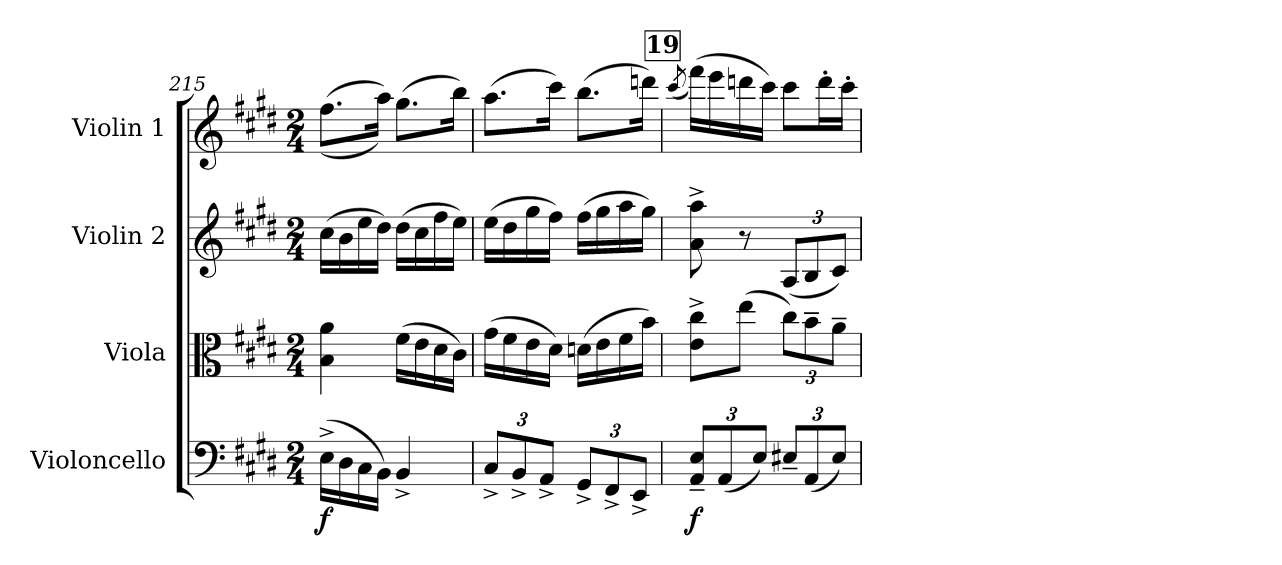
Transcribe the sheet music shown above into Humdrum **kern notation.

**kern	**dynam	**kern	**dynam	**kern	**kern
*part4	*part4	*part3	*part3	*part2	*part1
*staff4	*staff4	*staff3	*staff3	*staff2	*staff1
*I"Violoncello	*	*I"Viola	*	*I"Violin 2	*I"Violin 1
*I'Vc	*	*I'Vla	*	*I'Vln	*I'Vln
!!LO:LB:g=z
*clefF4	*	*clefC3	*	*clefG2	*clefG2
*k[f#c#g#d#]	*	*k[f#c#g#d#]	*	*k[f#c#g#d#]	*k[f#c#g#d#]
*M2/4	*	*M2/4	*	*M2/4	*M2/4
=215	=215	=215	=215	=215	=215
!	!LO:DY:b	!	!	!	!
(16E^\LL	f	4B\ 4a\	.	(16cc#\LL	((8.ff#\L
16D#\	.	.	.	16b\	.
16C#\	.	.	.	16ee\	.
16BB\JJ)	.	.	.	16dd#\JJ)	16aa\Jk))
4BB^/	.	(16f#\LL	.	(16dd#\LL	(8.gg#\L
.	.	16e\	.	16cc#\	.
.	.	16d#\	.	16ff#\	.
.	.	16c#\JJ)	.	16ee\JJ)	16bb\Jk)
=216	=216	=216	=216	=216	=216
*Xbrackettup	*	*	*	*	*
12C#^/L	.	(16g#\LL	.	(16ee\LL	(8.aa\L
.	.	16f#\	.	16dd#\	.
12BB^/	.	.	.	.	.
.	.	16e\	.	16gg#\	.
12AA^/J	.	.	.	.	.
.	.	16d#\JJ)	.	16ff#\JJ)	16ccc#\Jk)
12GG#^/L	.	(16dn\LL	.	(16ff#\LL	(8.bb\L
.	.	16e\	.	16gg#\	.
12FF#^/	.	.	.	.	.
.	.	16f#\	.	16aa\	.
12EE^/J	.	.	.	.	.
.	.	16b\JJ)	.	16gg#\JJ)	16dddn\Jk)
!!LO:REH:place=s1:a:B:cj:fs=14:t=19
=217	=217	=217	=217	=217	=217
.	.	.	.	.	(8qccc#/
!	!LO:DY:b	!	!LO:DY:b	!	!
!	!	!	!LO:DY:n=1:b	!	!
12AA/~ 12E/~L	f	8e\^ 8cc#\^L	f other-dynamics	8a\^ 8aa\^	(16fff#\LL)
.	.	.	.	.	16eee\
(12AA/	.	.	.	.	.
.	.	(8ee\J	.	8r	16dddn\
12E/J)	.	.	.	.	.
.	.	.	.	.	16ccc#\JJ)
*	*	*Xbrackettup	*	*Xbrackettup	*
12E#X~/L	.	12cc#\L)	.	(12A/L	8ccc#\L
(12AA/	.	12b~\	.	12B/	.
.	.	.	.	.	16ddd'\L
12E#/J)	.	12a~\J	.	12c#/J)	.
.	.	.	.	.	16ccc#'\JJ
=	=	=	=	=	=
*-	*-	*-	*-	*-	*-
